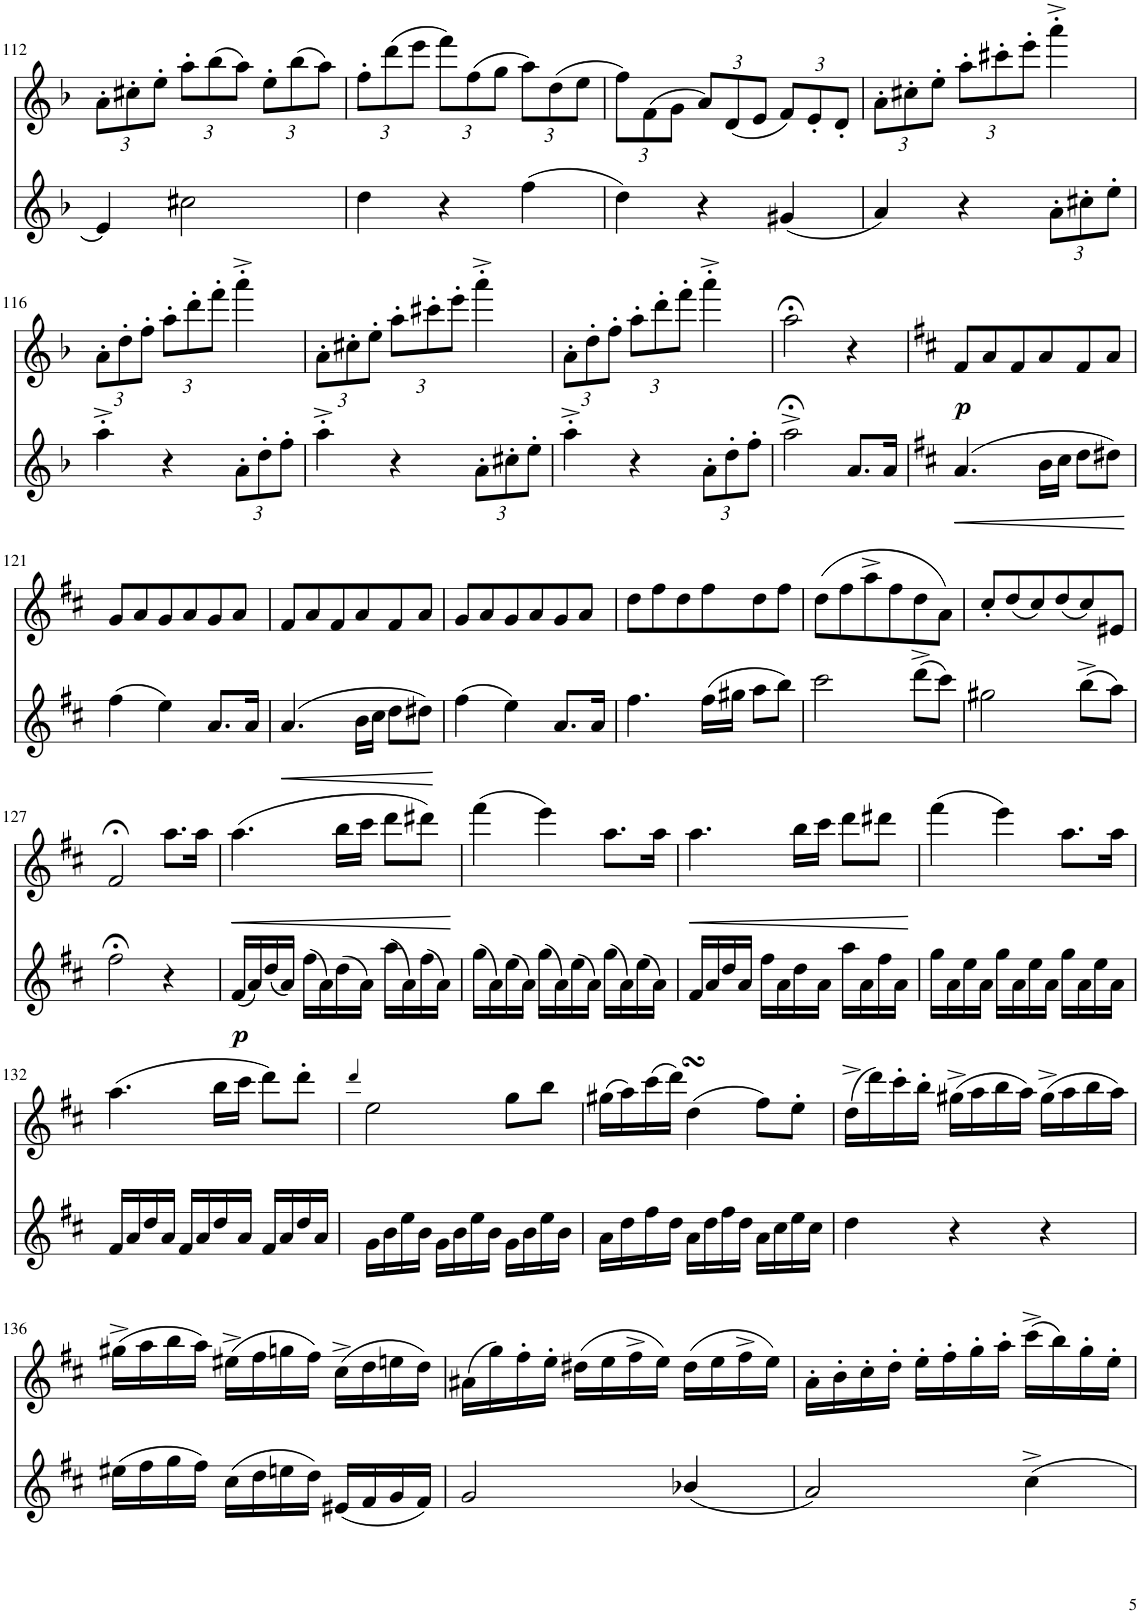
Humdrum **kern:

**kern	**dynam	**kern	**dynam
*part2	*part2	*part1	*part1
*staff2	*staff2	*staff1	*staff1
*I"Flöte	*	*I"Flöte	*
*I'Fl	*	*I'Fl	*
!!LO:PB:g=z
*clefG2	*	*clefG2	*
*k[b-]	*	*k[b-]	*
*M3/4	*	*M3/4	*
*	*	*Xbrackettup	*
=112	=112	=112	=112
4e/]	.	12a'\L	.
.	.	12cc#X'\	.
.	.	12ee'\J	.
2cc#X\	.	12aa'\L	.
.	.	(12bb-\	.
.	.	12aa\J)	.
.	.	12ee'\L	.
.	.	(12bb-\	.
.	.	12aa\J)	.
=113	=113	=113	=113
4dd\	.	12ff'\L	.
.	.	(12ddd\	.
.	.	12eee\J	.
4r	.	12fff\L)	.
.	.	(12ff\	.
.	.	12gg\J	.
(4ff\	.	12aa\L)	.
.	.	(12dd\	.
.	.	12ee\J	.
=114	=114	=114	=114
4dd\)	.	12ff\L)	.
.	.	(12f\	.
.	.	12g\J	.
4r	.	12a/L)	.
.	.	(12d/	.
.	.	12e/J	.
(4g#X/	.	12f/L)	.
.	.	12e'/	.
.	.	12d'/J	.
=115	=115	=115	=115
4a/)	.	12a'\L	.
.	.	12cc#X'\	.
.	.	12ee'\J	.
4r	.	12aa'\L	.
.	.	12ccc#X'\	.
.	.	12eee'\J	.
*Xbrackettup	*	*	*
12a'\L	.	4aaa'^\	.
12cc#X'\	.	.	.
12ee'\J	.	.	.
!!LO:LB:g=z
=116	=116	=116	=116
4aa'^\	.	12a'\L	.
.	.	12dd'\	.
.	.	12ff'\J	.
4r	.	12aa'\L	.
.	.	12ddd'\	.
.	.	12fff'\J	.
12a'\L	.	4aaa'^\	.
12dd'\	.	.	.
12ff'\J	.	.	.
=117	=117	=117	=117
4aa'^\	.	12a'\L	.
.	.	12cc#X'\	.
.	.	12ee'\J	.
4r	.	12aa'\L	.
.	.	12ccc#X'\	.
.	.	12eee'\J	.
12a'\L	.	4aaa'^\	.
12cc#X'\	.	.	.
12ee'\J	.	.	.
=118	=118	=118	=118
4aa'^\	.	12a'\L	.
.	.	12dd'\	.
.	.	12ff'\J	.
4r	.	12aa'\L	.
.	.	12ddd'\	.
.	.	12fff'\J	.
12a'\L	.	4aaa'^\	.
12dd'\	.	.	.
12ff'\J	.	.	.
=119	=119	=119	=119
2aa;<^\	.	2aa;<\	.
8.a/L	.	4r	.
16a/Jk	.	.	.
=120	=120	=120	=120
*k[f#c#]	*	*k[f#c#]	*
!	!LO:HP:b	!	!LO:DY:b
(4.a/	<	8f#/L	p
.	.	8a/	.
.	.	8f#/	.
16b\LL	.	8a/	.
16cc#\JJ	.	.	.
8dd\L	.	8f#/	.
8dd#X\J)	.	8a/J	.
.	[	.	.
!!LO:LB:g=z
=121	=121	=121	=121
(4ff#\	.	8g/L	.
.	.	8a/	.
4ee\)	.	8g/	.
.	.	8a/	.
8.a/L	.	8g/	.
.	.	8a/J	.
16a/Jk	.	.	.
=122	=122	=122	=122
!	!LO:HP:b	!	!
(4.a/	<	8f#/L	.
.	.	8a/	.
.	.	8f#/	.
16b\LL	.	8a/	.
16cc#\JJ	.	.	.
8dd\L	.	8f#/	.
8dd#X\J)	.	8a/J	.
.	[	.	.
=123	=123	=123	=123
(4ff#\	.	8g/L	.
.	.	8a/	.
4ee\)	.	8g/	.
.	.	8a/	.
8.a/L	.	8g/	.
.	.	8a/J	.
16a/Jk	.	.	.
=124	=124	=124	=124
4.ff#\	.	8dd\L	.
.	.	8ff#\	.
.	.	8dd\	.
(16ff#\LL	.	8ff#\	.
16gg#X\JJ	.	.	.
8aa\L	.	8dd\	.
8bb\J)	.	8ff#\J	.
=125	=125	=125	=125
2ccc#\	.	(8dd\L	.
.	.	8ff#\	.
.	.	8aa^\	.
.	.	8ff#\	.
(8ddd^\L	.	8dd\	.
8ccc#\J)	.	8a\J)	.
=126	=126	=126	=126
2gg#X\	.	8cc#'/L	.
.	.	(8dd/	.
.	.	8cc#/)	.
.	.	(8dd/	.
(8bb^\L	.	8cc#/)	.
8aa\J)	.	8e#X/J	.
!!LO:LB:g=z
=127	=127	=127	=127
2ff#;<\	.	2f#;</	.
4r	.	8.aa\L	.
.	.	16aa\Jk	.
=128	=128	=128	=128
!	!LO:DY:b	!	!LO:HP:b
(16f#/LL	p	(4.aa\	<
16a/)	.	.	.
(16dd/	.	.	.
16a/JJ)	.	.	.
(16ff#\LL	.	.	.
16a\)	.	.	.
(16dd\	.	16bb\LL	.
16a\JJ)	.	16ccc#\JJ	.
(16aa\LL	.	8ddd\L	.
16a\)	.	.	.
(16ff#\	.	8ddd#X\J)	.
16a\JJ)	.	.	.
.	.	.	[
=129	=129	=129	=129
(16gg\LL	.	(4fff#\	.
16a\)	.	.	.
(16ee\	.	.	.
16a\JJ)	.	.	.
(16gg\LL	.	4eee\)	.
16a\)	.	.	.
(16ee\	.	.	.
16a\JJ)	.	.	.
(16gg\LL	.	8.aa\L	.
16a\)	.	.	.
(16ee\	.	.	.
16a\JJ)	.	16aa\Jk	.
=130	=130	=130	=130
!	!	!	!LO:HP:b
16f#/LL	.	4.aa\	<
16a/	.	.	.
16dd/	.	.	.
16a/JJ	.	.	.
16ff#\LL	.	.	.
16a\	.	.	.
16dd\	.	16bb\LL	.
16a\JJ	.	16ccc#\JJ	.
16aa\LL	.	8ddd\L	.
16a\	.	.	.
16ff#\	.	8ddd#X\J	.
16a\JJ	.	.	.
.	.	.	[
=131	=131	=131	=131
16gg\LL	.	(4fff#\	.
16a\	.	.	.
16ee\	.	.	.
16a\JJ	.	.	.
16gg\LL	.	4eee\)	.
16a\	.	.	.
16ee\	.	.	.
16a\JJ	.	.	.
16gg\LL	.	8.aa\L	.
16a\	.	.	.
16ee\	.	.	.
16a\JJ	.	16aa\Jk	.
!!LO:LB:g=z
=132	=132	=132	=132
16f#/LL	.	(4.aa\	.
16a/	.	.	.
16dd/	.	.	.
16a/JJ	.	.	.
16f#/LL	.	.	.
16a/	.	.	.
16dd/	.	16bb\LL	.
16a/JJ	.	16ccc#\JJ	.
16f#/LL	.	8ddd\L)	.
16a/	.	.	.
16dd/	.	8ddd'\J	.
16a/JJ	.	.	.
=133	=133	=133	=133
.	.	4qddd/	.
16g\LL	.	2ee\	.
16b\	.	.	.
16ee\	.	.	.
16b\JJ	.	.	.
16g\LL	.	.	.
16b\	.	.	.
16ee\	.	.	.
16b\JJ	.	.	.
16g\LL	.	8gg\L	.
16b\	.	.	.
16ee\	.	8bb\J	.
16b\JJ	.	.	.
=134	=134	=134	=134
16a\LL	.	(16gg#X\LL	.
16dd\	.	16aa\)	.
16ff#\	.	(16ccc#\	.
16dd\JJ	.	16ddd\JJ)	.
16a\LL	.	(4ddsSSs\	.
16dd\	.	.	.
16ff#\	.	.	.
16dd\JJ	.	.	.
16a\LL	.	8ff#\L)	.
16cc#\	.	.	.
16ee\	.	8ee'\J	.
16cc#\JJ	.	.	.
=135	=135	=135	=135
4dd\	.	(16dd^\LL	.
.	.	16ddd\)	.
.	.	16ccc#'\	.
.	.	16bb'\JJ	.
4r	.	(16gg#X^\LL	.
.	.	16aa\	.
.	.	16bb\	.
.	.	16aa\JJ)	.
4r	.	(16gg#^\LL	.
.	.	16aa\	.
.	.	16bb\	.
.	.	16aa\JJ)	.
!!LO:LB:g=z
=136	=136	=136	=136
(16ee#X\LL	.	(16gg#X^\LL	.
16ff#\	.	16aa\	.
16gg\	.	16bb\	.
16ff#\JJ)	.	16aa\JJ)	.
(16cc#\LL	.	(16ee#X^\LL	.
16dd\	.	16ff#\	.
16een\	.	16ggn\	.
16dd\JJ)	.	16ff#\JJ)	.
(16e#X/LL	.	(16cc#^\LL	.
16f#/	.	16dd\	.
16g/	.	16een\	.
16f#/JJ)	.	16dd\JJ)	.
=137	=137	=137	=137
2g/	.	(16a#X\LL	.
.	.	16gg\)	.
.	.	16ff#'\	.
.	.	16ee'\JJ	.
.	.	(16dd#X\LL	.
.	.	16ee\	.
.	.	16ff#^\	.
.	.	16ee\JJ)	.
(4b-X/	.	(16dd#\LL	.
.	.	16ee\	.
.	.	16ff#^\	.
.	.	16ee\JJ)	.
=138	=138	=138	=138
2a/)	.	16a'\LL	.
.	.	16b'\	.
.	.	16cc#'\	.
.	.	16dd'\JJ	.
.	.	16ee'\LL	.
.	.	16ff#'\	.
.	.	16gg'\	.
.	.	16aa'\JJ	.
4cc#^\	.	(16ccc#^\LL	.
.	.	16bb\)	.
.	.	16gg'\	.
.	.	16ee'\JJ	.
=	=	=	=
*-	*-	*-	*-
